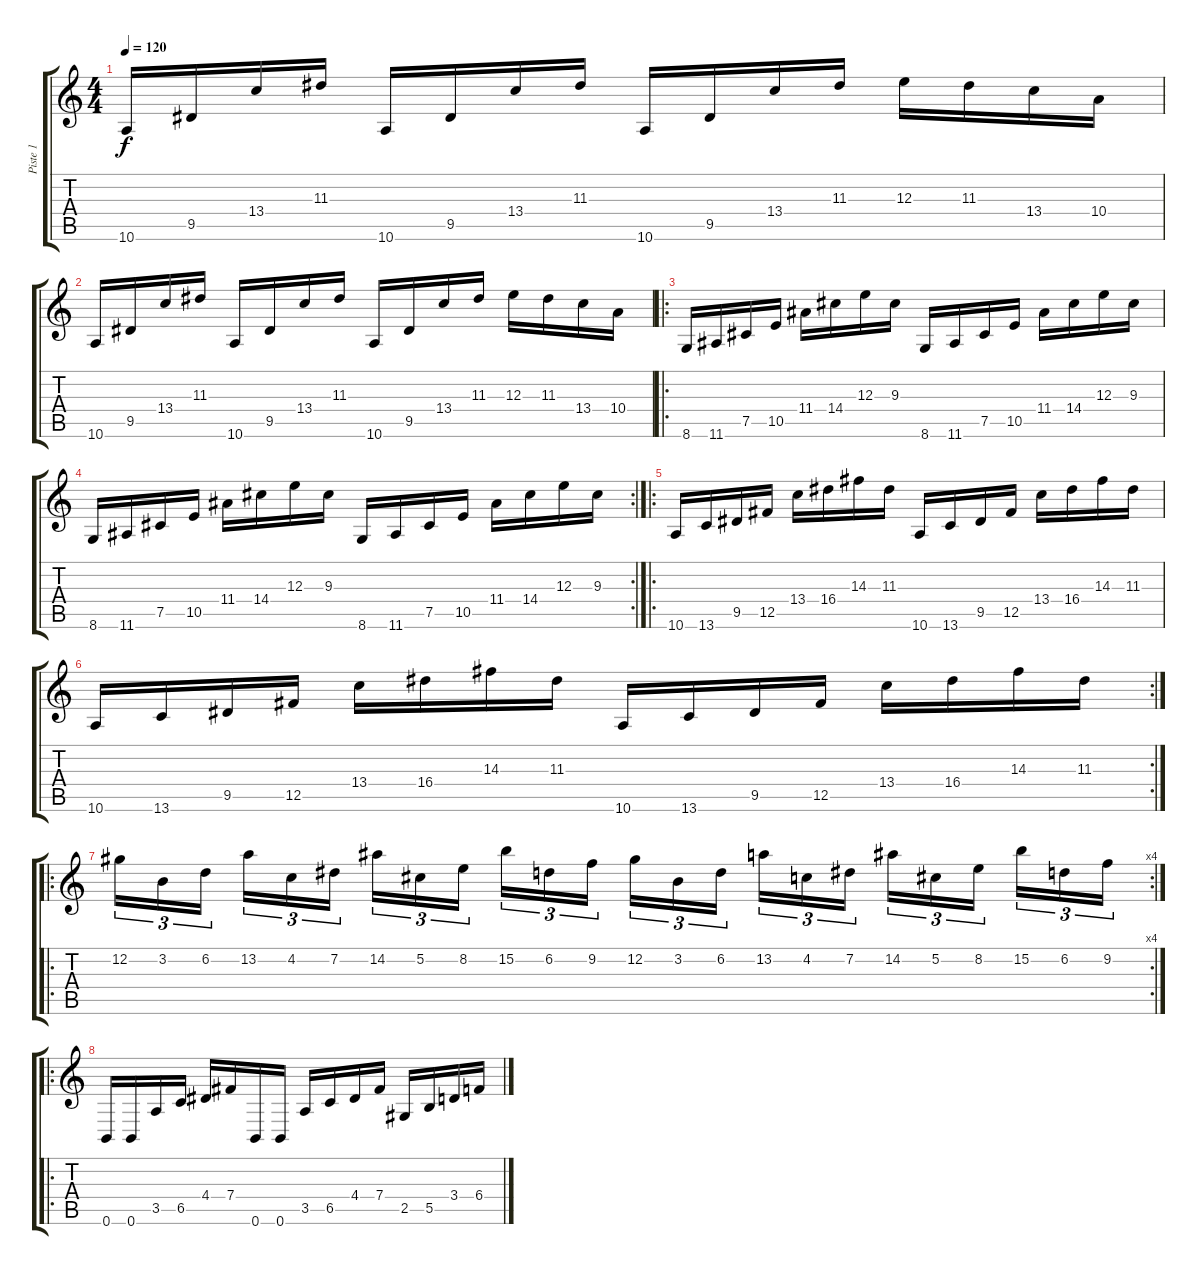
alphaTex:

\track ("Piste 1" "Piste 1") {instrument distortionguitar}
\staff {score tabs}
\tuning (Db4 Ab3 E3 B2 Gb2 B1) {hide}
\ts (4 4)
\tempo 120
\clef g2
\ks c
10.6.16{dy f} 9.5.16 13.4.16 11.3.16 10.6.16 9.5.16 13.4.16 11.3.16 10.6.16 9.5.16 13.4.16 11.3.16 12.3.16 11.3.16 13.4.16 10.4.16 |
10.6.16 9.5.16 13.4.16 11.3.16 10.6.16 9.5.16 13.4.16 11.3.16 10.6.16 9.5.16 13.4.16 11.3.16 12.3.16 11.3.16 13.4.16 10.4.16 |
\ro
8.6.16 11.6.16 7.5.16 10.5.16 11.4.16 14.4.16 12.3.16 9.3.16 8.6.16 11.6.16 7.5.16 10.5.16 11.4.16 14.4.16 12.3.16 9.3.16 |
\rc 2
8.6.16 11.6.16 7.5.16 10.5.16 11.4.16 14.4.16 12.3.16 9.3.16 8.6.16 11.6.16 7.5.16 10.5.16 11.4.16 14.4.16 12.3.16 9.3.16 |
\ro
10.6.16 13.6.16 9.5.16 12.5.16 13.4.16 16.4.16 14.3.16 11.3.16 10.6.16 13.6.16 9.5.16 12.5.16 13.4.16 16.4.16 14.3.16 11.3.16 |
\rc 2
10.6.16 13.6.16 9.5.16 12.5.16 13.4.16 16.4.16 14.3.16 11.3.16 10.6.16 13.6.16 9.5.16 12.5.16 13.4.16 16.4.16 14.3.16 11.3.16 |
\ro
\rc 4
12.2.16{tu (3 2)} 3.2.16{tu (3 2)} 6.2.16{tu (3 2) beam splitsecondary} 13.2.16{tu (3 2)} 4.2.16{tu (3 2)} 7.2.16{tu (3 2)} 14.2.16{tu (3 2)} 5.2.16{tu (3 2)} 8.2.16{tu (3 2) beam splitsecondary} 15.2.16{tu (3 2)} 6.2.16{tu (3 2)} 9.2.16{tu (3 2)} 12.2.16{tu (3 2)} 3.2.16{tu (3 2)} 6.2.16{tu (3 2) beam splitsecondary} 13.2.16{tu (3 2)} 4.2.16{tu (3 2)} 7.2.16{tu (3 2)} 14.2.16{tu (3 2)} 5.2.16{tu (3 2)} 8.2.16{tu (3 2) beam splitsecondary} 15.2.16{tu (3 2)} 6.2.16{tu (3 2)} 9.2.16{tu (3 2)} |
\ro
0.6.16 0.6.16 3.5.16 6.5.16 4.4.16 7.4.16 0.6.16 0.6.16 3.5.16 6.5.16 4.4.16 7.4.16 2.5.16 5.5.16 3.4.16 6.4.16
